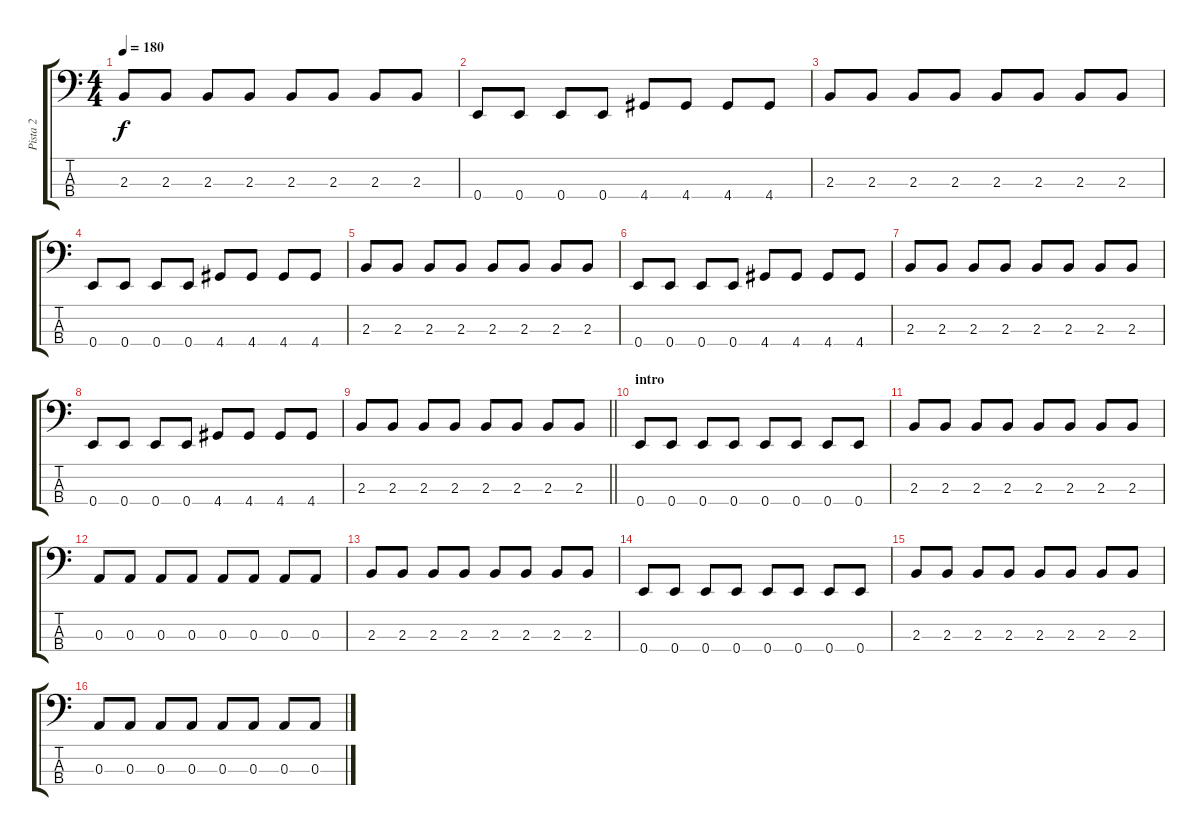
\track ("Pista 2" "Pista 2") {instrument electricbassfinger}
\staff {score tabs}
\tuning (G2 D2 A1 E1) {hide}
\ts (4 4)
\tempo 180
\clef f4
\ks c
2.3.8{dy f} 2.3.8 2.3.8 2.3.8 2.3.8 2.3.8 2.3.8 2.3.8 |
0.4.8 0.4.8 0.4.8 0.4.8 4.4.8 4.4.8 4.4.8 4.4.8 |
2.3.8 2.3.8 2.3.8 2.3.8 2.3.8 2.3.8 2.3.8 2.3.8 |
0.4.8 0.4.8 0.4.8 0.4.8 4.4.8 4.4.8 4.4.8 4.4.8 |
2.3.8 2.3.8 2.3.8 2.3.8 2.3.8 2.3.8 2.3.8 2.3.8 |
0.4.8 0.4.8 0.4.8 0.4.8 4.4.8 4.4.8 4.4.8 4.4.8 |
2.3.8 2.3.8 2.3.8 2.3.8 2.3.8 2.3.8 2.3.8 2.3.8 |
0.4.8 0.4.8 0.4.8 0.4.8 4.4.8 4.4.8 4.4.8 4.4.8 |
\barLineRight lightlight
2.3.8 2.3.8 2.3.8 2.3.8 2.3.8 2.3.8 2.3.8 2.3.8 |
\section ("" "intro")
0.4.8 0.4.8 0.4.8 0.4.8 0.4.8 0.4.8 0.4.8 0.4.8 |
2.3.8 2.3.8 2.3.8 2.3.8 2.3.8 2.3.8 2.3.8 2.3.8 |
0.3.8 0.3.8 0.3.8 0.3.8 0.3.8 0.3.8 0.3.8 0.3.8 |
2.3.8 2.3.8 2.3.8 2.3.8 2.3.8 2.3.8 2.3.8 2.3.8 |
0.4.8 0.4.8 0.4.8 0.4.8 0.4.8 0.4.8 0.4.8 0.4.8 |
2.3.8 2.3.8 2.3.8 2.3.8 2.3.8 2.3.8 2.3.8 2.3.8 |
0.3.8 0.3.8 0.3.8 0.3.8 0.3.8 0.3.8 0.3.8 0.3.8
